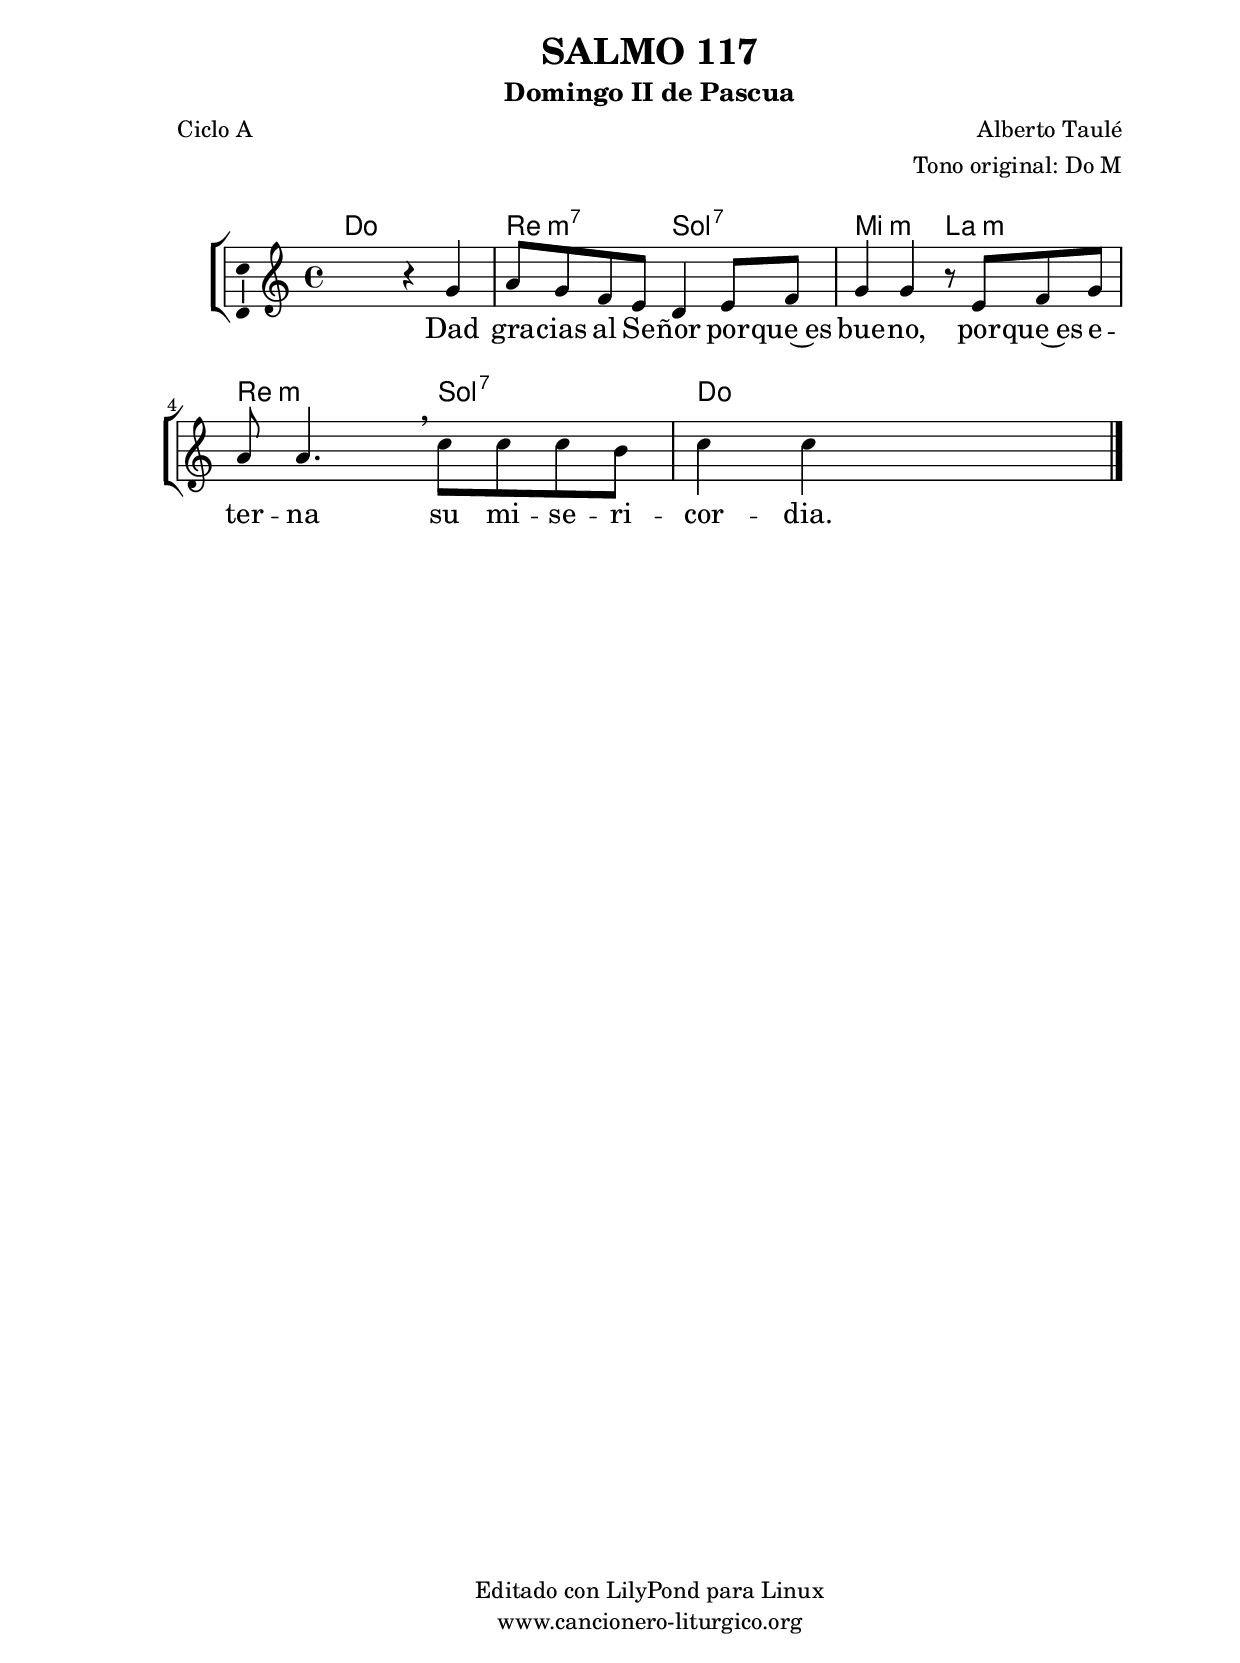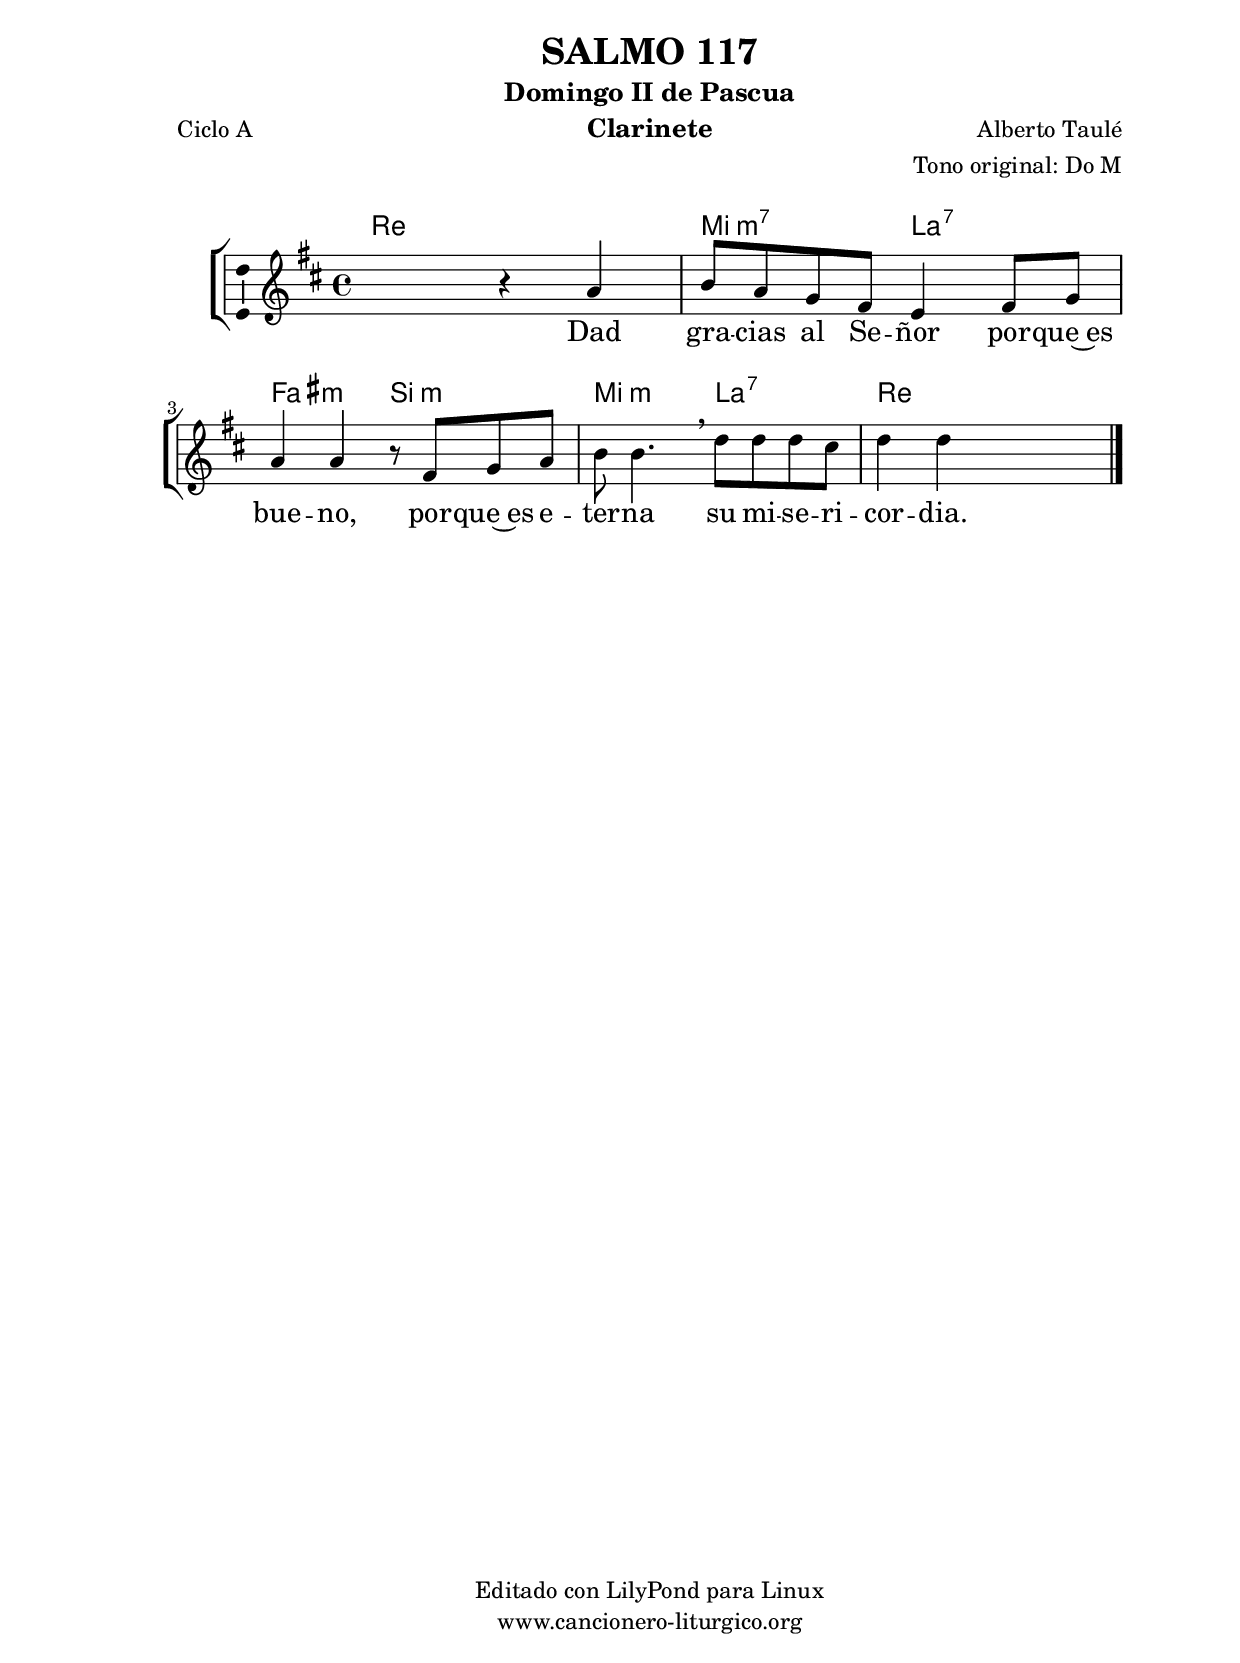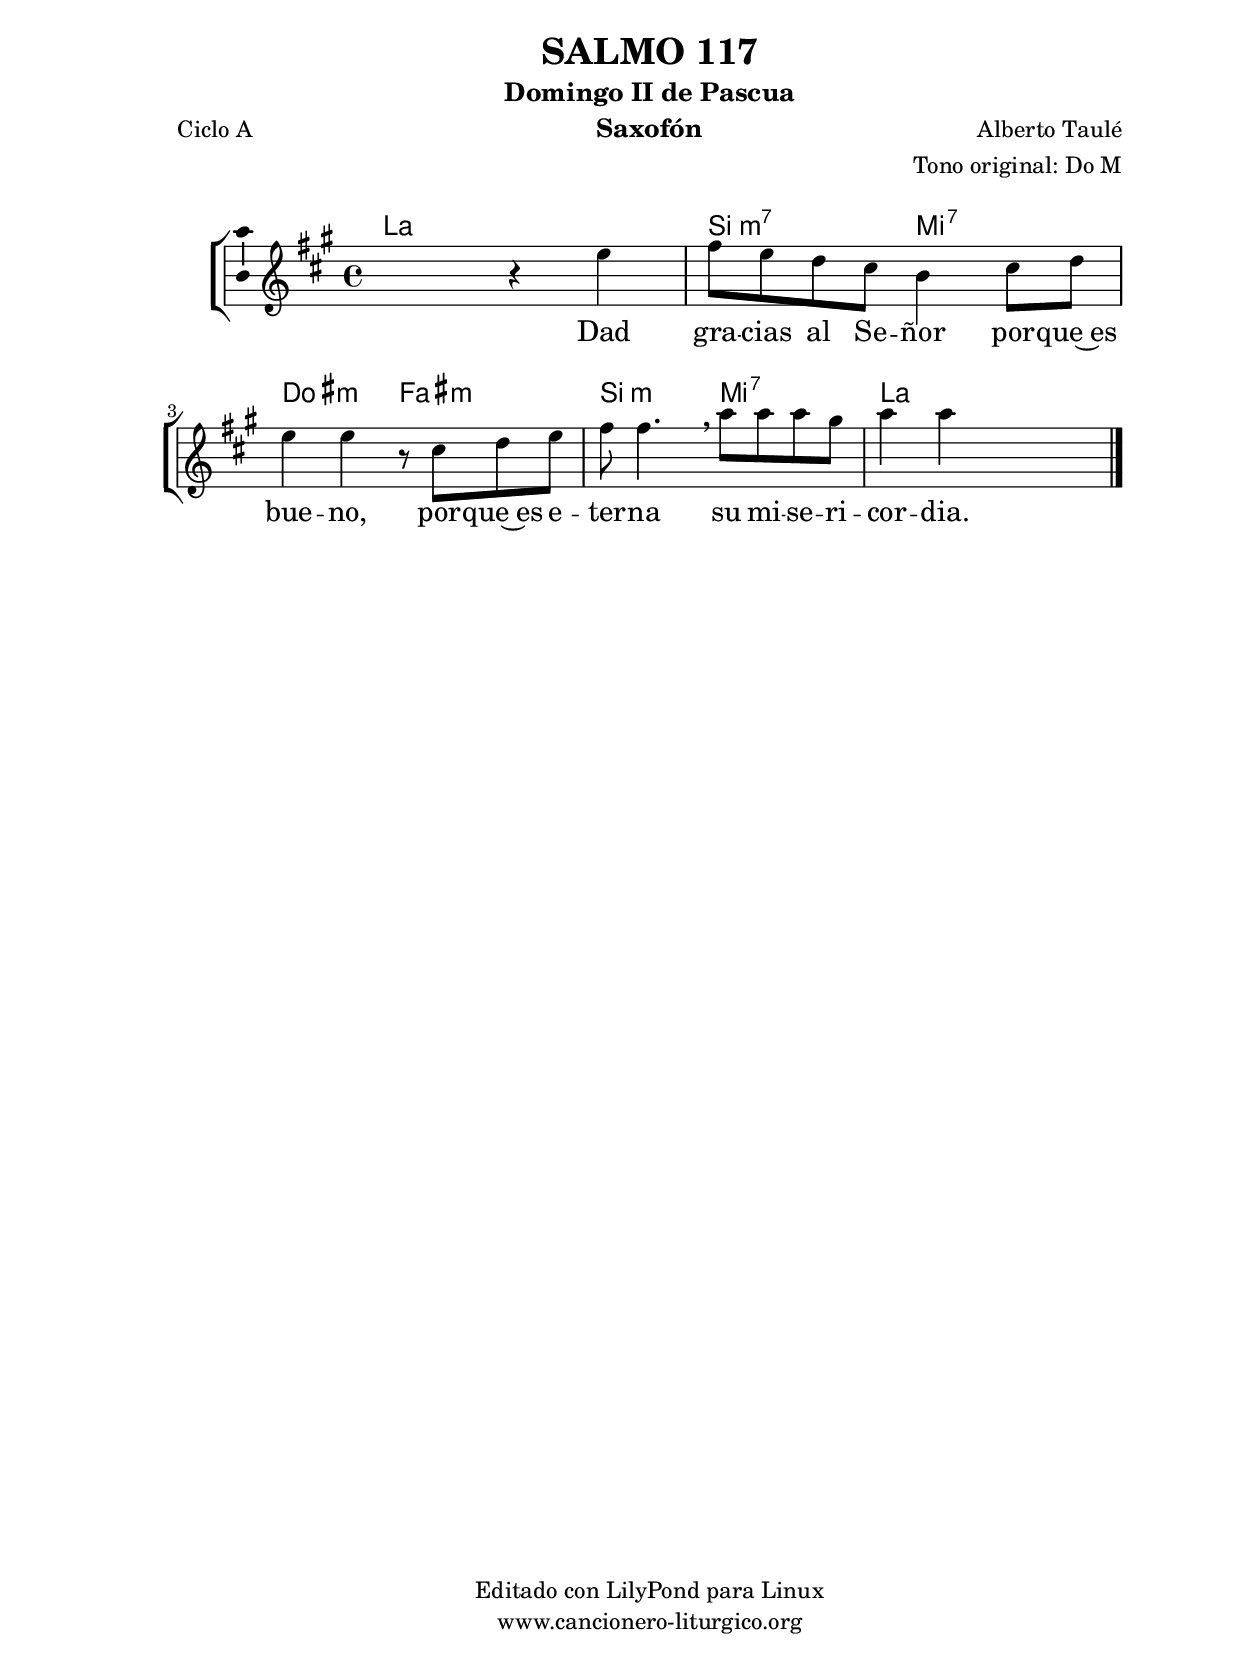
%
%para convertir .midi en .wav:
%timidity filename.midi -Ow -o finename.wav
%
%
%Para convertir de .wav a .mp3:
%lame -h -m j filename.wav
%
%
%para escuchar el midi:
%timidity nombrefichero.midi
%


%versión de lilypond para la que se ha escrito esta partitura:
\version "2.16.0"

	%Tamaño papel
	#(set-default-paper-size "a4")
	%Tamaño partitura
	#(set-global-staff-size 20)
	%No responde al pulsar sobre una nota
	#(ly:set-option 'point-and-click #f)

%parámetros del encabezamiento:
\header {
	title = "SALMO 117"
	subtitle = "Domingo II de Pascua"
	composer = "Alberto Taulé"
	poet = "Ciclo A"
	meter = ""
	arranger = "Tono original: Do M"
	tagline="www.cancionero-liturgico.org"
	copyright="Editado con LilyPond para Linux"
	tiempo = "Pascua"
	usos = "Salmo"
	letra = "Dad gracias al Señor porque es bueno, porque es eterna su misericordia."
	}

%parámetros asociados al papel:
\paper  {
	oddHeaderMarkup = \markup {\fill-line { \on-the-fly #not-first-page \fromproperty #'header:title \on-the-fly #not-first-page \fromproperty #'header:composer }}
	evenHeaderMarkup = \markup {\fill-line { \fromproperty #'header:composer \fromproperty #'header:title }}
	#(set-paper-size "a4")
	print-page-number = ##f
	first-page-number = 1
	print-first-page-number = ##f
%	head-separation = 3.0 \cm
	top-margin = 2.0 \cm
	bottom-margin = 0.5\cm
%%%	bottom-margin = -1.0\cm
	left-margin = 3.0 \cm
	line-width = 16.0 \cm 
	indent = 8\mm
	interscoreline = 2.\mm
	between-system-space = 15\mm
%	para que las partituras no llenen la hoja:
	ragged-bottom = ##t
%	idem para la última hoja:
	ragged-last-bottom = ##f
%	para que las partituras llenen el ancho del papel:
	ragged-last = ##f
	after-title-space = 2.5 \cm
%page-count=1
%system-count=8

	%Flexible Vertical Spacing
%	markup-markup-spacing =
%	#'((basic-distance . 15) (minimum-distance . 15) (padding . 3))
	markup-system-spacing =
	#'((basic-distance . 15) (minimum-distance . 15) (padding . 3))
	system-system-spacing =
	#'((basic-distance . 15) (minimum-distance . 15) (padding . 3))
	score-system-spacing =
	#'((basic-distance . 15) (minimum-distance . 15) (padding . 5))
%	top-system-spacing = % header
%	#'((basic-distance . 8) (minimum-distance . 0) (padding . 3))
%	top-markup-spacing =
%	#'((basic-distance . 20) (minimum-distance . 20) (padding . 3))
	last-bottom-spacing = % footer
	#'((basic-distance . 5) (minimum-distance . 5) (padding . 3))
%	score-markup-spacing =
%	#'((basic-distance . 16) (minimum-distance . 13) (padding . 3))

	}


%parámetros que afectan a toda la partitura:
global =  {
	%clave de sol (G):
	\clef G
	%armadura:
%	\transpose f a
	\key c \major
	\tempo 4=92
	\set Score.tempoHideNote = ##t
	}


acordes = {
	\italianChords
	\chordmode {
%	\transpose f a
{

c2 s d:m7 g:7 e:m a:m d:m g:7 c s

	}
	}
}

melodia = 
%	\transpose f a
{
	\relative c''{
	\time 4/4

s2 r4 g4
a8 g f e d4 e8 f
g4 g r8 e8 f g
a8 a4. \breathe c8 c c b
c4 c s2

	\bar "|."
	}
	}


texto = \lyricmode {
Dad gra -- cias al Se -- ñor por -- que~es bue -- no,
por -- que~es e -- ter -- na su mi -- se -- ri -- cor -- dia.
	}


acordesStaff = \context ChordNames = acordesStaff <<
	\set chordChanges = ##t
	\acordes
	>>


vozStaff = \context Voice = vozStaff
\with {\consists "Ambitus_engraver"}
<<
%	\set Staff.instrumentName = ""
%	\set Staff.shortInstrumentName = ""
%	\set Staff.midiInstrument = #"clarinet"
%	\set Staff.midiInstrument = #"cello"
%	\set Staff.midiInstrument = #"flute"
	\set Staff.midiInstrument = #"electric guitar (jazz)"
%	\set Staff.midiInstrument = #"english horn"
%	\set Staff.midiInstrument = #"violin"
%	\set Staff.midiInstrument = #"glockenspiel"
	\set Staff.midiMinimumVolume = #0.7
	\set Staff.midiMaximumVolume = #0.9
	\global
	\melodia
	>>


textoStaff = \context Lyrics = textoStaff <<
	\lyricsto vozStaff \texto
	>>

\book {
	\score {
		\context ChoirStaff {
			\override StaffGroup.SystemStartBracket #'collapse-height = #1
			\override Score.SystemStartBar #'collapse-height = #1
			<<
			\acordesStaff
			\vozStaff
			\textoStaff
			>>
			}
		\layout {
	    		\context {
				\Lyrics
				\override LyricText #'font-size = #2
				}
	   		 \context {
				\Score
				%fontSize = #3
				\override StaffSymbol #'staff-space = #(magstep +3)
				%\override Beam #'thickness = #0.55
				%\override SpacingSpanner #'spacing-increment = #1.0
				%\override Slur #'height-limit = #1.5
				}
			}
		}
	\score {
		\unfoldRepeats
		\context ChoirStaff {
			<<
			\acordesStaff
			\vozStaff
			>>
			}
		\midi {
	  		\context {
	  			\Score
				tempoWholesPerMinute = #(ly:make-moment 70 4)
				}
			}
		}
	}

%Partitura para clarinete
#(define output-suffix "C")
\book {
	\header{
		instrument = "Clarinete"
		}
	\score {
		\context ChoirStaff {
			\override StaffGroup.SystemStartBracket #'collapse-height = #1
			\override Score.SystemStartBar #'collapse-height = #1
\transpose c d
			<<
			\acordesStaff
			\vozStaff
			\textoStaff
			>>
			}
		\layout {
	    		\context {
				\Lyrics
				\override LyricText #'font-size = #2
				}
	   		 \context {
				\Score
				%fontSize = #3
				\override StaffSymbol #'staff-space = #(magstep +3)
				%\override Beam #'thickness = #0.55
				%\override SpacingSpanner #'spacing-increment = #1.0
				%\override Slur #'height-limit = #1.5
				}
			}
		}
	}

%Partitura para saxofón
#(define output-suffix "S")
\book {
	\header{
		instrument = "Saxofón"
		}
	\score {
		\context ChoirStaff {
			\override StaffGroup.SystemStartBracket #'collapse-height = #1
			\override Score.SystemStartBar #'collapse-height = #1
\transpose c a
			<<
			\acordesStaff
			\vozStaff
			\textoStaff
			>>
			}
		\layout {
	    		\context {
				\Lyrics
				\override LyricText #'font-size = #2
				}
	   		 \context {
				\Score
				%fontSize = #3
				\override StaffSymbol #'staff-space = #(magstep +3)
				%\override Beam #'thickness = #0.55
				%\override SpacingSpanner #'spacing-increment = #1.0
				%\override Slur #'height-limit = #1.5
				}
			}
		}
	}

